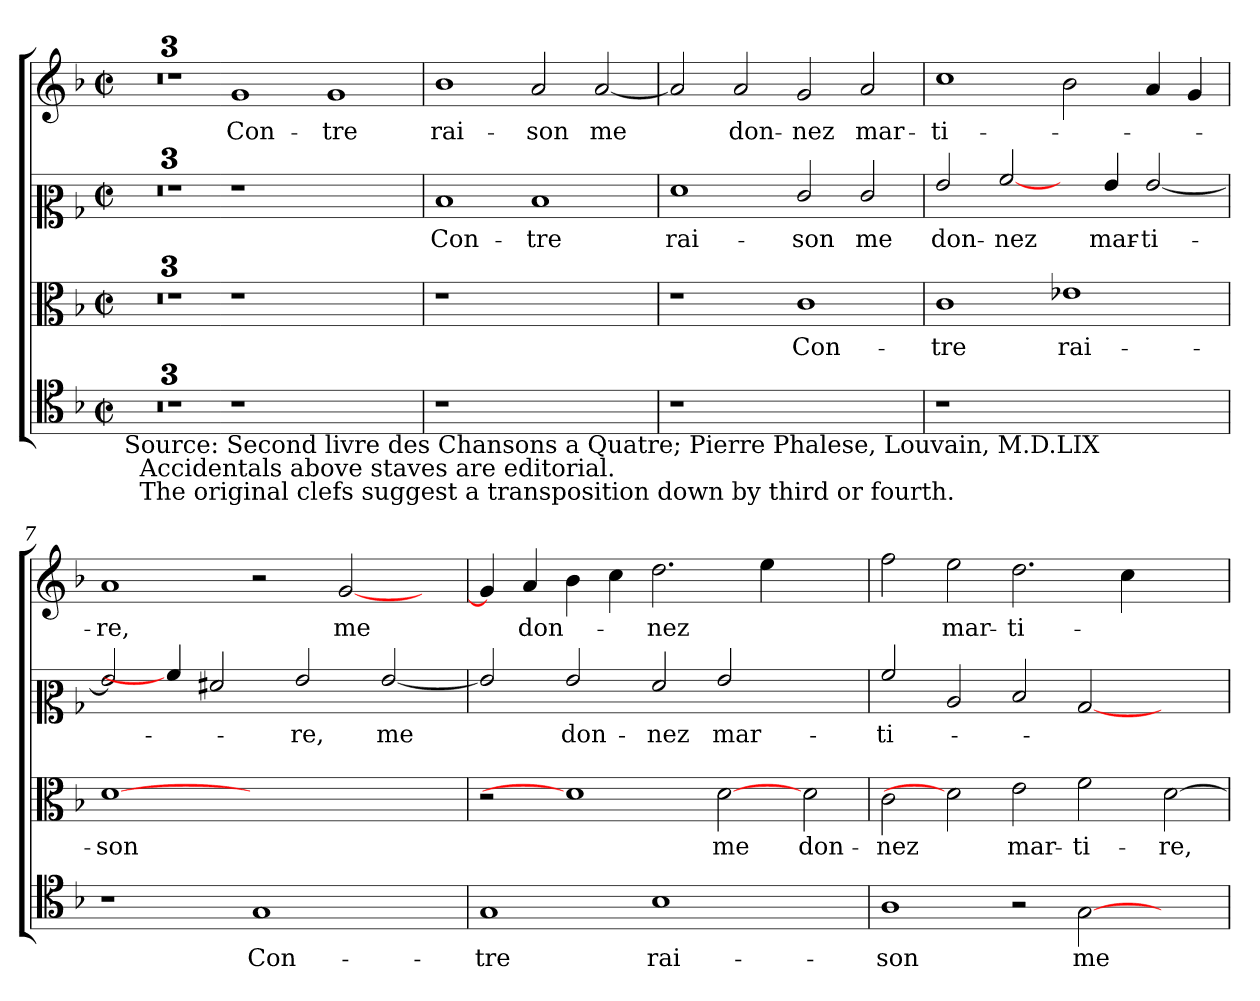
**kern	**text	**kern	**text	**kern	**text	**kern	**text
*part4	*part4	*part3	*part3	*part2	*part2	*part1	*part1
*staff4	*staff4	*staff3	*staff3	*staff2	*staff2	*staff1	*staff1
*clefC4	*	*clefC3	*	*clefC2	*	*clefG2	*
*k[b-]	*	*k[b-]	*	*k[b-]	*	*k[b-]	*
*F:	*	*F:	*	*F:	*	*F:	*
*M2/2	*	*M2/2	*	*M2/2	*	*M2/2	*
*met(c|)	*	*met(c|)	*	*met(c|)	*	*met(c|)	*
=1	=1	=1	=1	=1	=1	=1	=1
!LO:TX:b:t=Source&colon; Second livre des Chansons a Quatre; Pierre Phalese, Louvain, M.D.LIX\n             Accidentals above staves are editorial.\n             The original clefs suggest a transposition down by third or fourth.	!	!	!	!	!	!	!
1ryy	.	1ryy	.	1ryy	.	1ryy	.
=2	=2	=2	=2	=2	=2	=2	=2
1r	.	1r	.	1r	.	1r	.
=3	=3	=3	=3	=3	=3	=3	=3
*clefF4	*	*clefGv2	*	*clefG2	*	*	*
1ryy	.	1ryy	.	1ryy	.	1ryy	.
=3X1-	=3X1-	=3X1-	=3X1-	=3X1-	=3X1-	=3X1-	=3X1-
!	!	!	!	!	!	!	!LO:LY:b
1r	.	1r	.	1r	.	1g	Con-
!	!	!	!	!	!	!	!LO:LY:b
1ryy	.	1ryy	.	1ryy	.	1g	-tre
=4	=4	=4	=4	=4	=4	=4	=4
!	!	!	!	!	!LO:LY:b	!	!LO:LY:b
1r	.	1r	.	1d	Con-	1b-	rai-
!	!	!	!	!	!LO:LY:b	!	!LO:LY:b
1ryy	.	1ryy	.	1d	-tre	2a/	-son
!	!	!	!	!	!	!	!LO:LY:b
.	.	.	.	.	.	[2a/	me
=5	=5	=5	=5	=5	=5	=5	=5
!	!	!	!	!	!LO:LY:b	!	!
1r	.	1r	.	1f	rai-	2a/]	.
!	!	!	!	!	!	!	!LO:LY:b
.	.	.	.	.	.	2a/	don-
!	!	!	!LO:LY:b	!	!LO:LY:b	!	!LO:LY:b
1ryy	.	1c	Con-	2e/	-son	2g/	-nez
!	!	!	!	!	!LO:LY:b	!	!LO:LY:b
.	.	.	.	2e/	me	2a/	mar-
=6	=6	=6	=6	=6	=6	=6	=6
!	!	!	!LO:LY:b	!	!LO:LY:b	!	!LO:LY:b
1r	.	1c	-tre	2g/	don-	1cc	-ti-
!	!	!	!	!	!LO:LY:b	!	!
.	.	.	.	[2a/	-nez	.	.
!	!	!	!LO:LY:b	!	!	!	!
1ryy	.	1e-X	rai-	4ryy	.	2b-\	.
!	!	!	!	!	!LO:LY:b	!	!
.	.	.	.	4g/	mar-	.	.
!	!	!	!	!	!LO:LY:b	!	!
.	.	.	.	[2g/	-ti-	4a/	.
.	.	.	.	.	.	4g/	.
=7	=7	=7	=7	=7	=7	=7	=7
!	!	!	!LO:LY:b	!	!	!	!LO:LY:b
1r	.	[1d	-son	2g/]	.	1a	-re,
.	.	.	.	4a/]	.	.	.
.	.	.	.	2f#X/	.	.	.
!	!LO:LY:b	!	!	!	!	!	!
1G	Con-	1ryy	.	.	.	2r	.
!	!	!	!	!	!LO:LY:b	!	!
.	.	.	.	2g/	-re,	.	.
!	!	!	!	!	!	!	!LO:LY:b
.	.	.	.	.	.	[2g/	me
!	!	!	!	!	!LO:LY:b	!	!
.	.	.	.	[2g/	me	.	.
4ryy	.	4ryy	.	.	.	4ryy	.
!!LO:LB:g=z
=8	=8	=8	=8	=8	=8	=8	=8
!	!LO:LY:b	!	!	!	!	!	!
1G	-tre	2r	.	2g/]	.	4g/]	.
!	!	!	!	!	!	!	!LO:LY:b
.	.	.	.	.	.	4a/	don-
!	!	!	!	!	!LO:LY:b	!	!
.	.	1d]	.	2g/	don-	4b-\	.
.	.	.	.	.	.	4cc\	.
!	!LO:LY:b	!	!	!	!LO:LY:b	!	!LO:LY:b
1B-	rai-	.	.	2f/	-nez	2.dd\	-nez
!	!	!	!LO:LY:b	!	!LO:LY:b	!	!
.	.	[2d	me	2g/	mar-	.	.
.	.	.	.	.	.	4ee\	.
!	!	!	!LO:LY:b	!	!	!	!
2ryy	.	2d\	don-	2ryy	.	2ryy	.
=9	=9	=9	=9	=9	=9	=9	=9
!	!LO:LY:b	!	!LO:LY:b	!	!LO:LY:b	!	!
1A	-son	2c\	-nez	2a/	-ti-	2ff\	.
!	!	!	!	!	!	!	!LO:LY:b
.	.	2d]	.	2c/	.	2ee\	mar-
!	!	!	!LO:LY:b	!	!	!	!LO:LY:b
2r	.	2e\	mar-	2d/	.	2.dd\	-ti-
!	!LO:LY:b	!	!LO:LY:b	!	!	!	!
[2G\	me	2f\	-ti-	[2B-/	.	.	.
.	.	.	.	.	.	4cc\	.
!	!	!	!LO:LY:b	!	!	!	!
2ryy	.	[2d\	-re,	2ryy	.	2ryy	.
=	=	=	=	=	=	=	=
*-	*-	*-	*-	*-	*-	*-	*-
